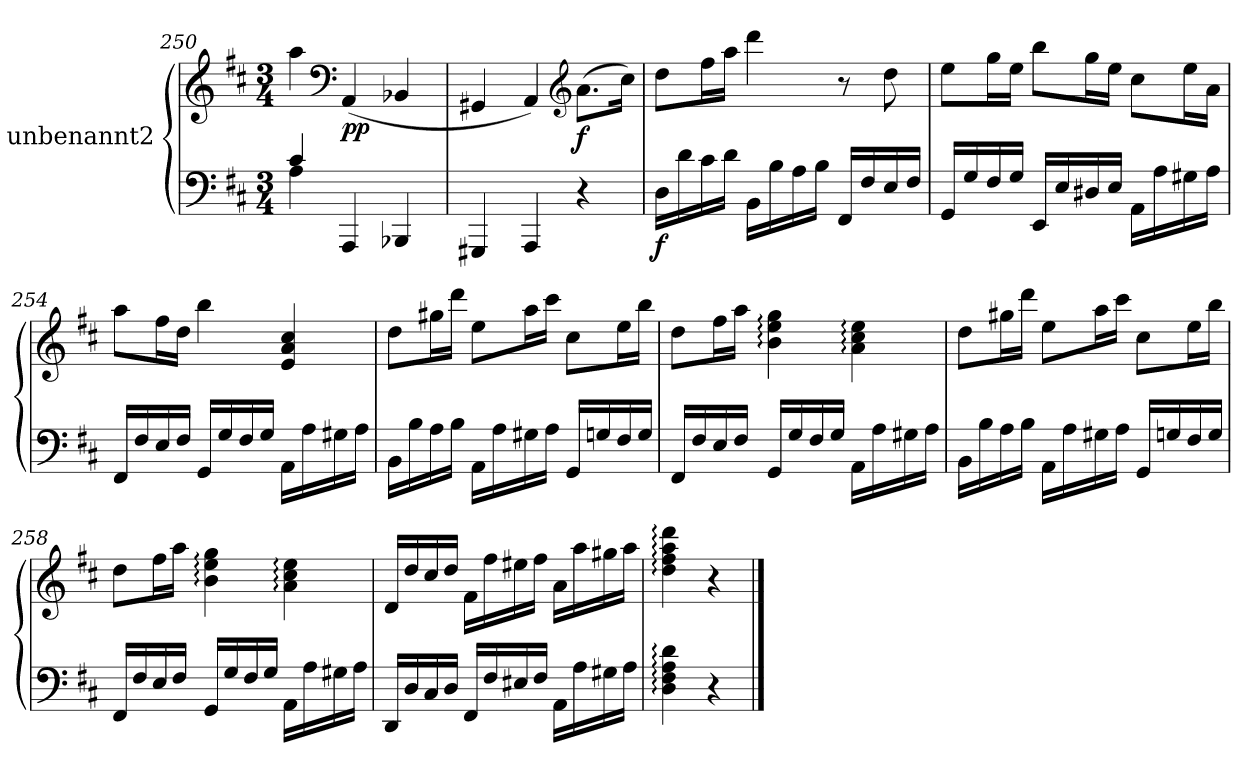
**kern	**kern	**dynam
*part1	*part1	*part1
*staff2	*staff1	*staff1/2
*I"unbenannt2	*	*
*clefF4	*clefG2	*
*k[f#c#]	*k[f#c#]	*
*M3/4	*M3/4	*
=250	=250	=250
*^	*	*
4c#/	4A\	4aa\	.
*	*	*clefF4	*
!	!	!	!LO:DY:b
4ryy	4AAA/	(<4AA/	pp
4ryy	4BBB-X/	4BB-X/	.
*v	*v	*	*
=251	=251	=251
4GGG#X/	4GG#X/	.
4AAA/	4AA/)	.
*	*clefG2	*
!	!	!LO:DY:b
4r	(>8.a\L	f
.	16cc#\Jk)	.
=252	=252	=252
!	!	!LO:DY:b=2
16D\LL	8dd\L	f
16d\	.	.
16c#\	16ff#\L	.
16d\JJ	16aa\JJ	.
16BB\LL	4ddd\	.
16B\	.	.
16A\	.	.
16B\JJ	.	.
16FF#/LL	8r	.
16F#/	.	.
16E/	8dd\	.
16F#/JJ	.	.
=253	=253	=253
16GG/LL	8ee\L	.
16G/	.	.
16F#/	16gg\L	.
16G/JJ	16ee\JJ	.
16EE/LL	8bb\L	.
16E/	.	.
16D#X/	16gg\L	.
16E/JJ	16ee\JJ	.
16AA\LL	8cc#\L	.
16A\	.	.
16G#X\	16ee\L	.
16A\JJ	16a\JJ	.
!!LO:PB:g=z
=254	=254	=254
16FF#/LL	8aa\L	.
16F#/	.	.
16E/	16ff#\L	.
16F#/JJ	16dd\JJ	.
16GG/LL	4bb\	.
16G/	.	.
16F#/	.	.
16G/JJ	.	.
16AA\LL	4e/ 4a/ 4cc#/	.
16A\	.	.
16G#X\	.	.
16A\JJ	.	.
=255	=255	=255
16BB\LL	8dd\L	.
16B\	.	.
16A\	16gg#X\L	.
16B\JJ	16ddd\JJ	.
16AA\LL	8ee\L	.
16A\	.	.
16G#X\	16aa\L	.
16A\JJ	16ccc#\JJ	.
16GG/LL	8cc#\L	.
16Gn/	.	.
16F#/	16ee\L	.
16G/JJ	16bb\JJ	.
=256	=256	=256
16FF#/LL	8dd\L	.
16F#/	.	.
16E/	16ff#\L	.
16F#/JJ	16aa\JJ	.
16GG/LL	4b\: 4ee\: 4gg\:	.
16G/	.	.
16F#/	.	.
16G/JJ	.	.
16AA\LL	4a\: 4cc#\: 4ee\:	.
16A\	.	.
16G#X\	.	.
16A\JJ	.	.
=257	=257	=257
16BB\LL	8dd\L	.
16B\	.	.
16A\	16gg#X\L	.
16B\JJ	16ddd\JJ	.
16AA\LL	8ee\L	.
16A\	.	.
16G#X\	16aa\L	.
16A\JJ	16ccc#\JJ	.
16GG/LL	8cc#\L	.
16Gn/	.	.
16F#/	16ee\L	.
16G/JJ	16bb\JJ	.
!!LO:LB:g=z
=258	=258	=258
16FF#/LL	8dd\L	.
16F#/	.	.
16E/	16ff#\L	.
16F#/JJ	16aa\JJ	.
16GG/LL	4b\: 4ee\: 4gg\:	.
16G/	.	.
16F#/	.	.
16G/JJ	.	.
16AA\LL	4a\: 4cc#\: 4ee\:	.
16A\	.	.
16G#X\	.	.
16A\JJ	.	.
=259	=259	=259
16DD/LL	16d/LL	.
16D/	16dd/	.
16C#/	16cc#/	.
16D/JJ	16dd/JJ	.
16FF#/LL	16f#\LL	.
16F#/	16ff#\	.
16E#X/	16ee#X\	.
16F#/JJ	16ff#\JJ	.
16AA\LL	16a\LL	.
16A\	16aa\	.
16G#X\	16gg#X\	.
16A\JJ	16aa\JJ	.
=260	=260	=260
4D\: 4F#\: 4A\: 4d\:	4dd\: 4ff#\: 4aa\: 4ddd\:	.
4r	4r	.
==	==	==
*-	*-	*-
